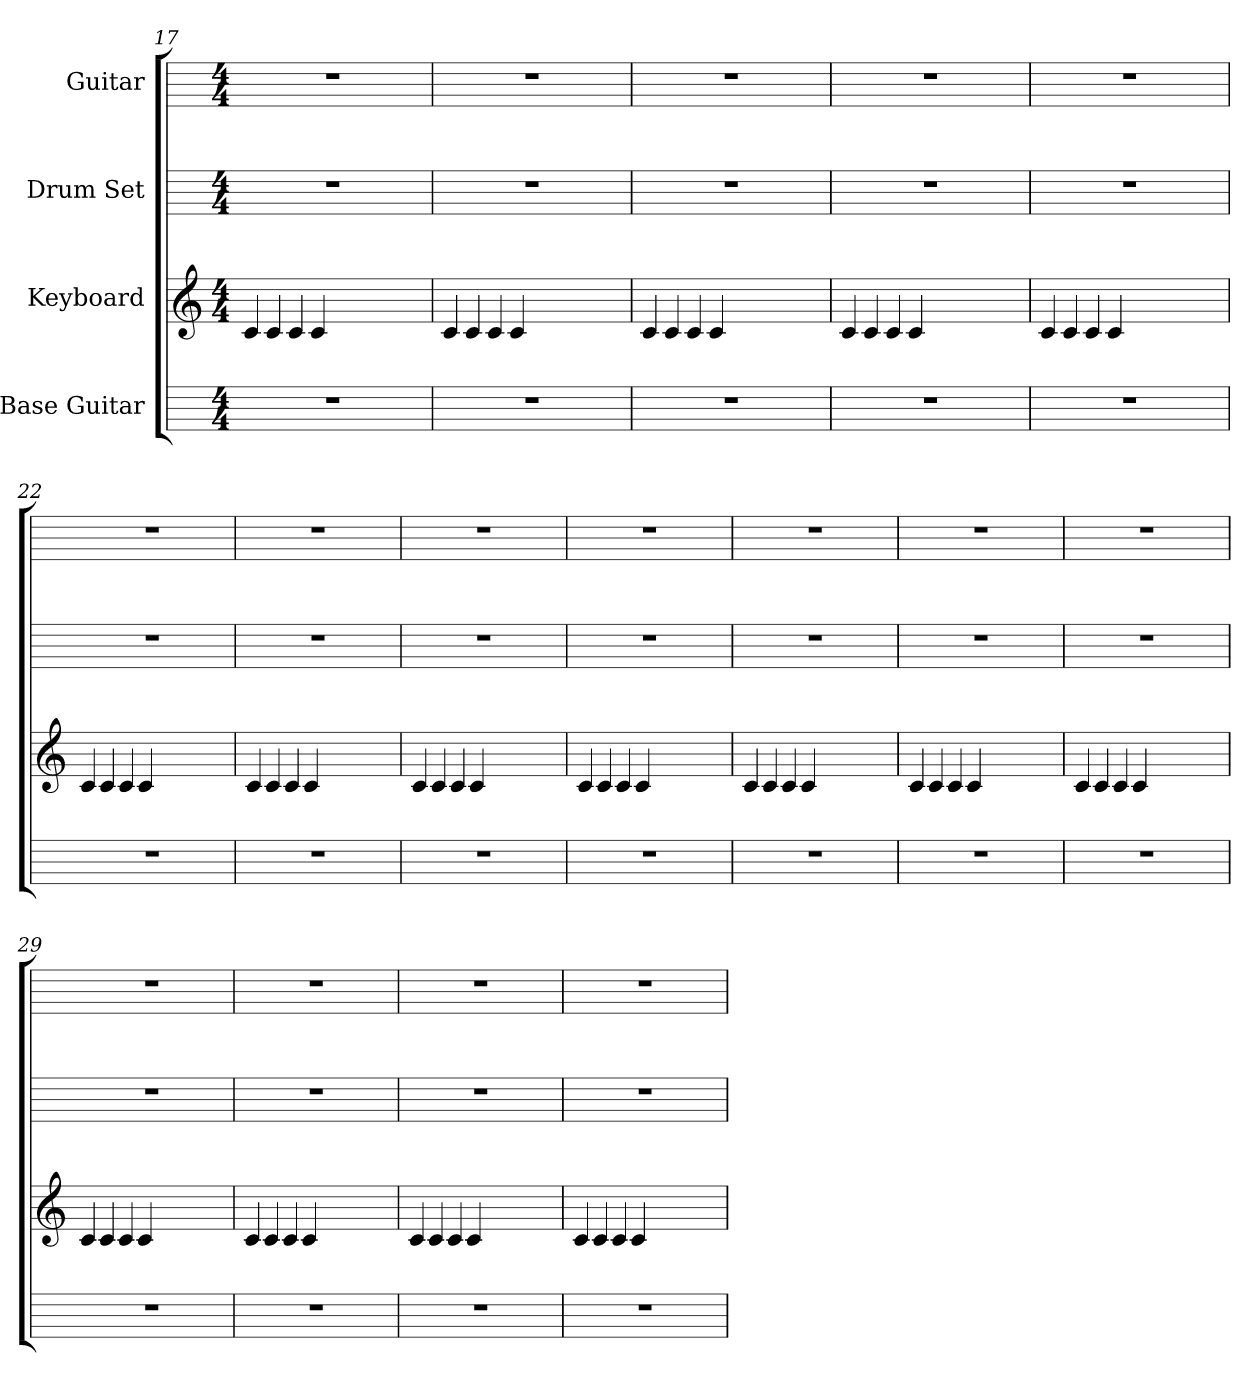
**kern	**kern	**kern	**kern
*part4	*part3	*part2	*part1
*staff4	*staff3	*staff2	*staff1
*I"Base Guitar	*I"Keyboard	*I"Drum Set	*I"Guitar
*M4/4	*M4/4	*M4/4	*M4/4
=17	=17	=17	=17
!	!LO:N:vis=4	!	!
1r	16c	1r	1r
!	!LO:N:vis=4	!	!
.	16c	.	.
!	!LO:N:vis=4	!	!
.	16c	.	.
!	!LO:N:vis=4	!	!
.	16c	.	.
.	2.ryy	.	.
=18	=18	=18	=18
!	!LO:N:vis=4	!	!
1r	16c	1r	1r
!	!LO:N:vis=4	!	!
.	16c	.	.
!	!LO:N:vis=4	!	!
.	16c	.	.
!	!LO:N:vis=4	!	!
.	16c	.	.
.	2.ryy	.	.
=19	=19	=19	=19
!	!LO:N:vis=4	!	!
1r	16c	1r	1r
!	!LO:N:vis=4	!	!
.	16c	.	.
!	!LO:N:vis=4	!	!
.	16c	.	.
!	!LO:N:vis=4	!	!
.	16c	.	.
.	2.ryy	.	.
=20	=20	=20	=20
!	!LO:N:vis=4	!	!
1r	16c	1r	1r
!	!LO:N:vis=4	!	!
.	16c	.	.
!	!LO:N:vis=4	!	!
.	16c	.	.
!	!LO:N:vis=4	!	!
.	16c	.	.
.	2.ryy	.	.
=21	=21	=21	=21
!	!LO:N:vis=4	!	!
1r	16c	1r	1r
!	!LO:N:vis=4	!	!
.	16c	.	.
!	!LO:N:vis=4	!	!
.	16c	.	.
!	!LO:N:vis=4	!	!
.	16c	.	.
.	2.ryy	.	.
=22	=22	=22	=22
!	!LO:N:vis=4	!	!
1r	16c	1r	1r
!	!LO:N:vis=4	!	!
.	16c	.	.
!	!LO:N:vis=4	!	!
.	16c	.	.
!	!LO:N:vis=4	!	!
.	16c	.	.
.	2.ryy	.	.
=23	=23	=23	=23
!	!LO:N:vis=4	!	!
1r	16c	1r	1r
!	!LO:N:vis=4	!	!
.	16c	.	.
!	!LO:N:vis=4	!	!
.	16c	.	.
!	!LO:N:vis=4	!	!
.	16c	.	.
.	2.ryy	.	.
=24	=24	=24	=24
!	!LO:N:vis=4	!	!
1r	16c	1r	1r
!	!LO:N:vis=4	!	!
.	16c	.	.
!	!LO:N:vis=4	!	!
.	16c	.	.
!	!LO:N:vis=4	!	!
.	16c	.	.
.	2.ryy	.	.
=25	=25	=25	=25
!	!LO:N:vis=4	!	!
1r	16c	1r	1r
!	!LO:N:vis=4	!	!
.	16c	.	.
!	!LO:N:vis=4	!	!
.	16c	.	.
!	!LO:N:vis=4	!	!
.	16c	.	.
.	2.ryy	.	.
=26	=26	=26	=26
!	!LO:N:vis=4	!	!
1r	16c	1r	1r
!	!LO:N:vis=4	!	!
.	16c	.	.
!	!LO:N:vis=4	!	!
.	16c	.	.
!	!LO:N:vis=4	!	!
.	16c	.	.
.	2.ryy	.	.
=27	=27	=27	=27
!	!LO:N:vis=4	!	!
1r	16c	1r	1r
!	!LO:N:vis=4	!	!
.	16c	.	.
!	!LO:N:vis=4	!	!
.	16c	.	.
!	!LO:N:vis=4	!	!
.	16c	.	.
.	2.ryy	.	.
=28	=28	=28	=28
!	!LO:N:vis=4	!	!
1r	16c	1r	1r
!	!LO:N:vis=4	!	!
.	16c	.	.
!	!LO:N:vis=4	!	!
.	16c	.	.
!	!LO:N:vis=4	!	!
.	16c	.	.
.	2.ryy	.	.
=29	=29	=29	=29
!	!LO:N:vis=4	!	!
1r	16c	1r	1r
!	!LO:N:vis=4	!	!
.	16c	.	.
!	!LO:N:vis=4	!	!
.	16c	.	.
!	!LO:N:vis=4	!	!
.	16c	.	.
.	2.ryy	.	.
=30	=30	=30	=30
!	!LO:N:vis=4	!	!
1r	16c	1r	1r
!	!LO:N:vis=4	!	!
.	16c	.	.
!	!LO:N:vis=4	!	!
.	16c	.	.
!	!LO:N:vis=4	!	!
.	16c	.	.
.	2.ryy	.	.
=31	=31	=31	=31
!	!LO:N:vis=4	!	!
1r	16c	1r	1r
!	!LO:N:vis=4	!	!
.	16c	.	.
!	!LO:N:vis=4	!	!
.	16c	.	.
!	!LO:N:vis=4	!	!
.	16c	.	.
.	2.ryy	.	.
=32	=32	=32	=32
!	!LO:N:vis=4	!	!
1r	16c	1r	1r
!	!LO:N:vis=4	!	!
.	16c	.	.
!	!LO:N:vis=4	!	!
.	16c	.	.
!	!LO:N:vis=4	!	!
.	16c	.	.
.	2.ryy	.	.
=	=	=	=
*-	*-	*-	*-
